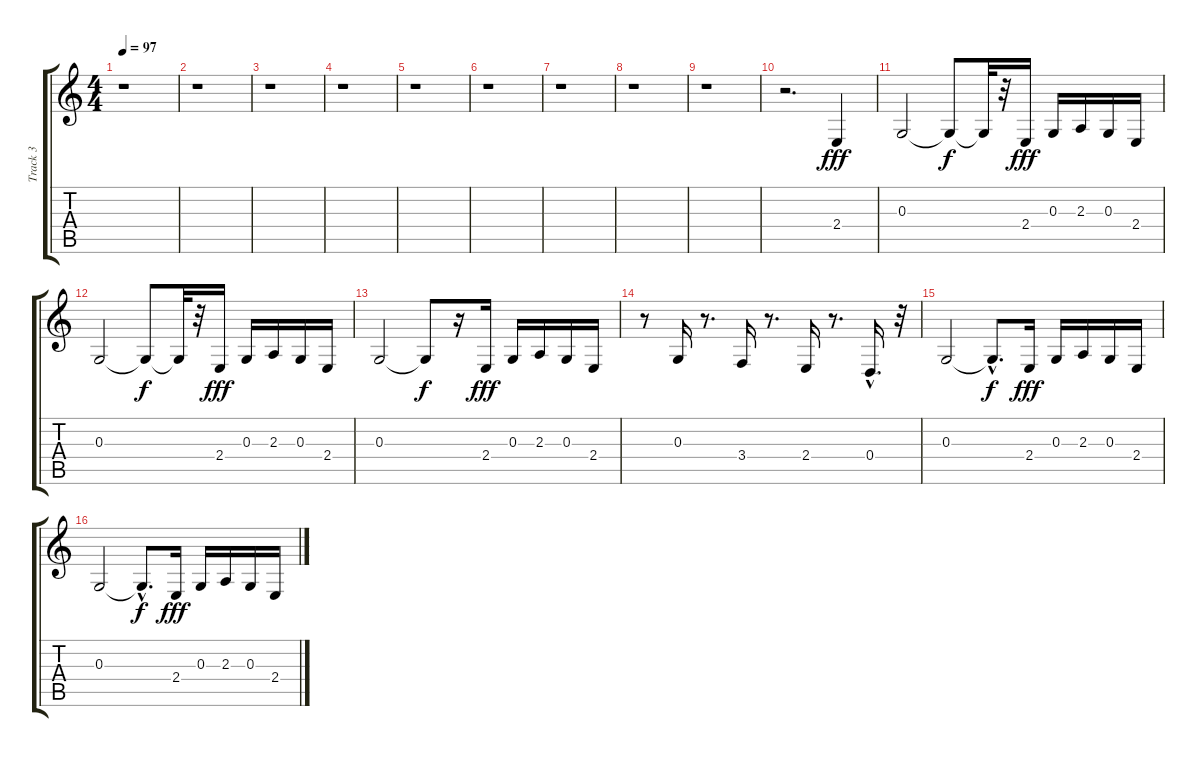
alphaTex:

\track ("Track 3" "Track 3") {instrument brasssection}
\staff {score tabs}
\tuning (E4 B3 G3 D3 A2 E2) {hide}
\ts (4 4)
\tempo 97
\clef g2
\ks c
r.1{dy f} |
r.1 |
r.1 |
r.1 |
r.1 |
r.1 |
r.1 |
r.1 |
r.1 |
r.2{d} 2.4.4{dy fff} |
0.3.2 0.3{t}.8{dy f} 0.3{t}.32 r.32 2.4.16{dy fff} 0.3.16 2.3.16 0.3.16 2.4.16 |
0.3.2 0.3{t}.8{dy f} 0.3{t}.32 r.32 2.4.16{dy fff} 0.3.16 2.3.16 0.3.16 2.4.16 |
0.3.2 0.3{t}.8{dy f} r.16 2.4.16{dy fff} 0.3.16 2.3.16 0.3.16 2.4.16 |
r.8 0.3.16 r.8{d} 3.4.16 r.8{d} 2.4.16 r.8{d} 0.4{hac}.16{d} r.32 |
0.3.2 0.3{hac t}.8{d dy f} 2.4.16{dy fff} 0.3.16 2.3.16 0.3.16 2.4.16 |
0.3.2 0.3{hac t}.8{d dy f} 2.4.16{dy fff} 0.3.16 2.3.16 0.3.16 2.4.16
